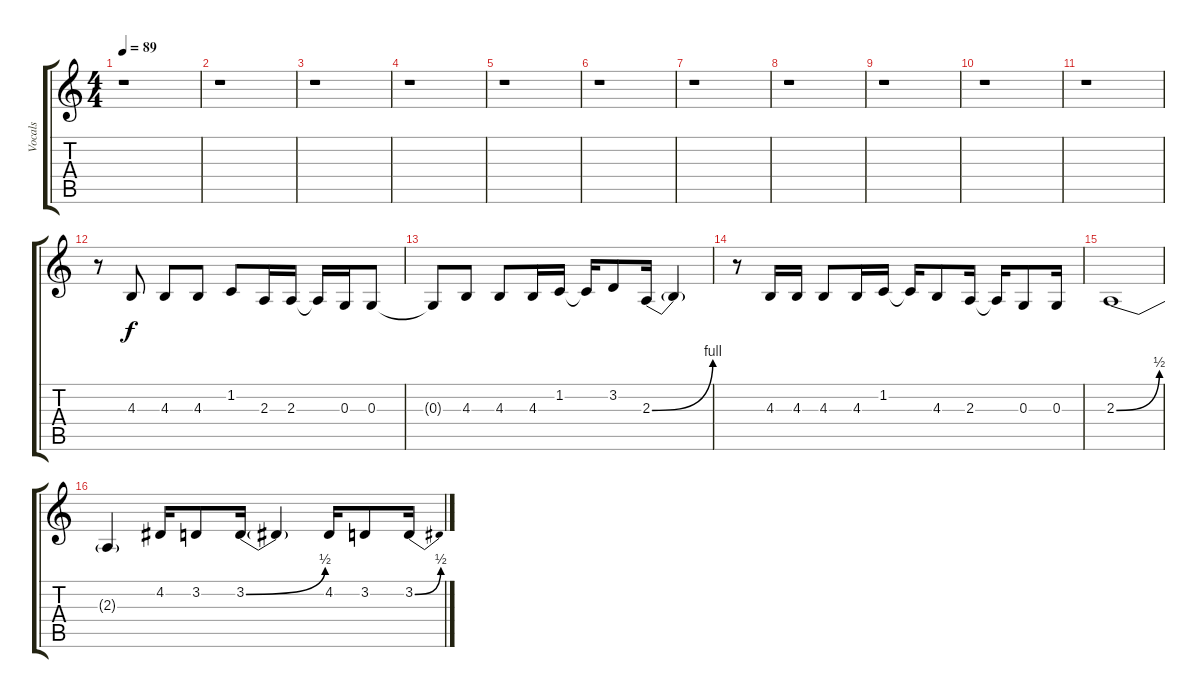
\track ("Vocals" "Vocals") {instrument sitar}
\staff {score tabs}
\tuning (E4 B3 G3 D3 A2 E2) {hide}
\ts (4 4)
\tempo 89
\clef g2
\ks c
r.1{dy f instrument sitar} |
r.1 |
r.1 |
r.1 |
r.1 |
r.1 |
r.1 |
r.1 |
r.1 |
r.1 |
r.1 |
r.8 4.3.8 4.3.8 4.3.8 1.2.8 2.3.16 2.3.16 2.3{t}.16 0.3.16 0.3.8 |
0.3{t}.8 4.3.8 4.3.8 4.3.16 1.2.16 1.2{t}.16 3.2.8 2.3{be (bend 0 0 60 4)}.16 2.3{t}.4 |
r.8 4.3.16 4.3.16 4.3.8 4.3.16 1.2.16 1.2{t}.16 4.3.8 2.3.16 2.3{t}.16 0.3.8 0.3.16 |
2.3{be (bend 0 0 60 2)}.1 |
2.3{t}.4 4.2.16 3.2.8 3.2{be (bend 0 0 60 2)}.16 3.2{t}.4 4.2.16 3.2.8 3.2{be (bend 0 0 60 2)}.16
